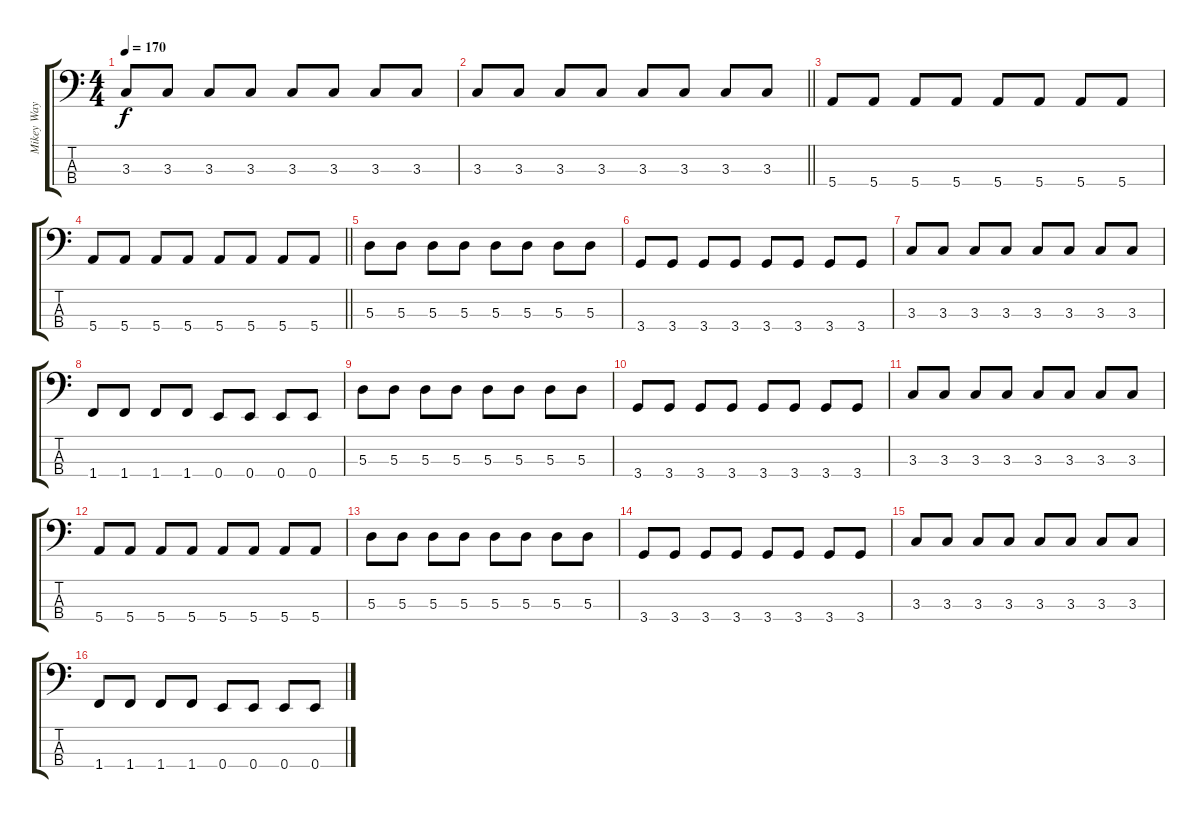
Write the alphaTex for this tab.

\track ("Mikey Way [Bass]" "Mikey Way ") {instrument electricbasspick}
\staff {score tabs}
\tuning (G2 D2 A1 E1) {hide}
\ts (4 4)
\tempo 170
\clef f4
\ks c
3.3.8{dy f} 3.3.8 3.3.8 3.3.8 3.3.8 3.3.8 3.3.8 3.3.8 |
\barLineRight lightlight
3.3.8 3.3.8 3.3.8 3.3.8 3.3.8 3.3.8 3.3.8 3.3.8 |
5.4.8 5.4.8 5.4.8 5.4.8 5.4.8 5.4.8 5.4.8 5.4.8 |
\barLineRight lightlight
5.4.8 5.4.8 5.4.8 5.4.8 5.4.8 5.4.8 5.4.8 5.4.8 |
5.3.8 5.3.8 5.3.8 5.3.8 5.3.8 5.3.8 5.3.8 5.3.8 |
3.4.8 3.4.8 3.4.8 3.4.8 3.4.8 3.4.8 3.4.8 3.4.8 |
3.3.8 3.3.8 3.3.8 3.3.8 3.3.8 3.3.8 3.3.8 3.3.8 |
1.4.8 1.4.8 1.4.8 1.4.8 0.4.8 0.4.8 0.4.8 0.4.8 |
5.3.8 5.3.8 5.3.8 5.3.8 5.3.8 5.3.8 5.3.8 5.3.8 |
3.4.8 3.4.8 3.4.8 3.4.8 3.4.8 3.4.8 3.4.8 3.4.8 |
3.3.8 3.3.8 3.3.8 3.3.8 3.3.8 3.3.8 3.3.8 3.3.8 |
5.4.8 5.4.8 5.4.8 5.4.8 5.4.8 5.4.8 5.4.8 5.4.8 |
5.3.8 5.3.8 5.3.8 5.3.8 5.3.8 5.3.8 5.3.8 5.3.8 |
3.4.8 3.4.8 3.4.8 3.4.8 3.4.8 3.4.8 3.4.8 3.4.8 |
3.3.8 3.3.8 3.3.8 3.3.8 3.3.8 3.3.8 3.3.8 3.3.8 |
1.4.8 1.4.8 1.4.8 1.4.8 0.4.8 0.4.8 0.4.8 0.4.8
